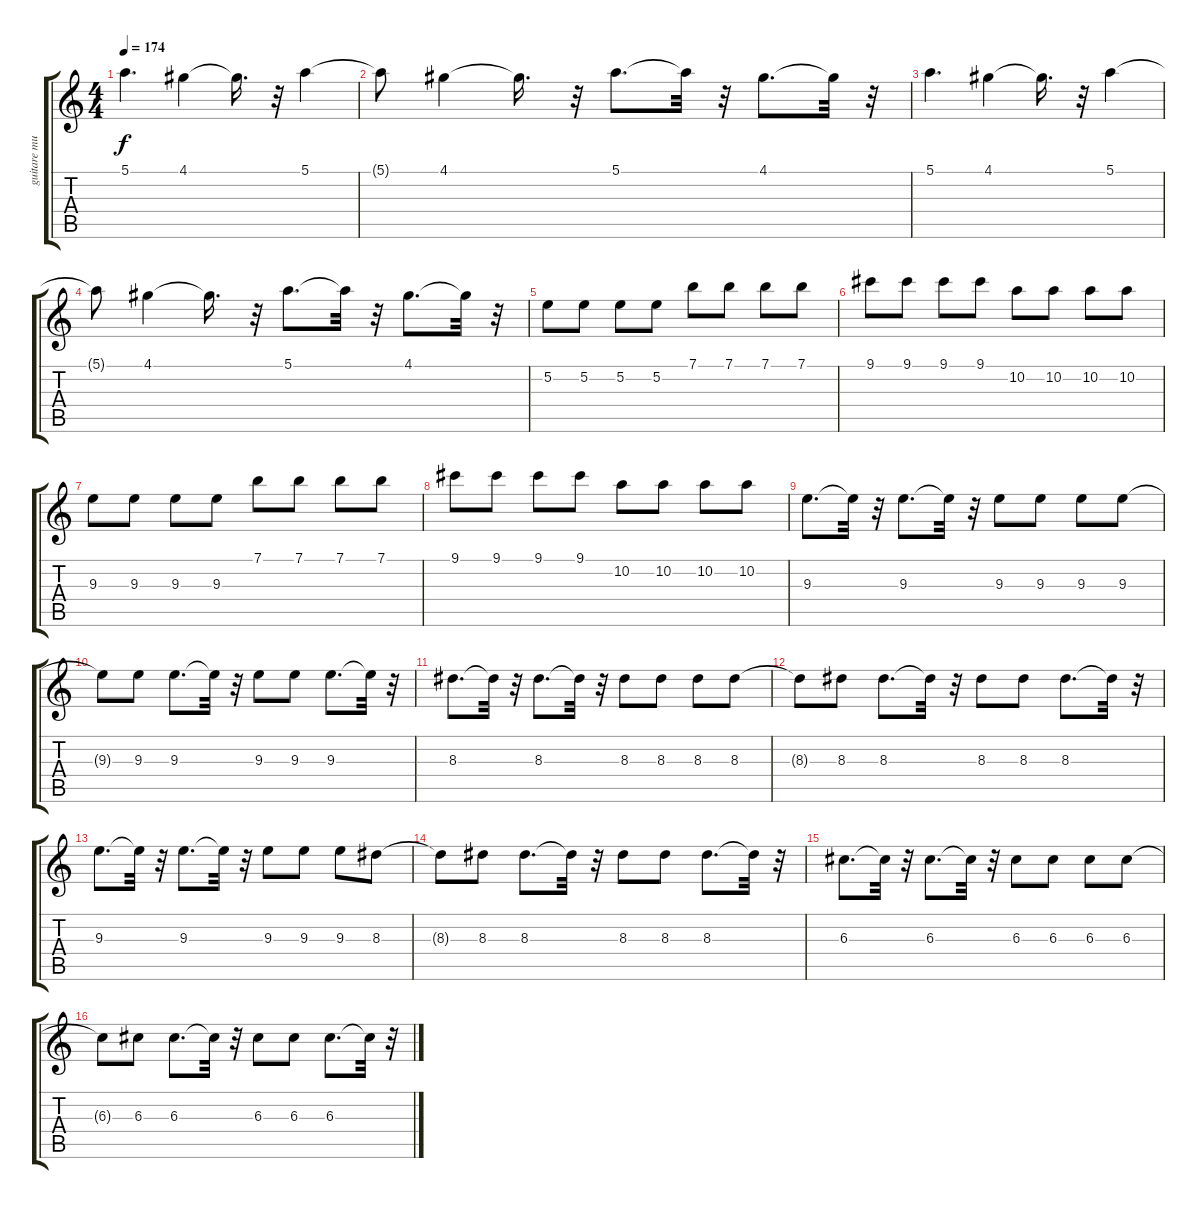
\track ("guitare muted" "guitare mu") {instrument distortionguitar}
\staff {score tabs}
\tuning (E4 B3 G3 D3 A2 E2) {hide}
\ts (4 4)
\tempo 174
\clef g2
\ks c
5.1.4{d dy f} 4.1.4 4.1{t}.16{d} r.32 5.1.4 |
5.1{t}.8 4.1.4 4.1{t}.16{d} r.32 5.1.8{d} 5.1{t}.32 r.32 4.1.8{d} 4.1{t}.32 r.32 |
5.1.4{d} 4.1.4 4.1{t}.16{d} r.32 5.1.4 |
5.1{t}.8 4.1.4 4.1{t}.16{d} r.32 5.1.8{d} 5.1{t}.32 r.32 4.1.8{d} 4.1{t}.32 r.32 |
5.2.8 5.2.8 5.2.8 5.2.8 7.1.8 7.1.8 7.1.8 7.1.8 |
9.1.8 9.1.8 9.1.8 9.1.8 10.2.8 10.2.8 10.2.8 10.2.8 |
9.3.8 9.3.8 9.3.8 9.3.8 7.1.8 7.1.8 7.1.8 7.1.8 |
9.1.8 9.1.8 9.1.8 9.1.8 10.2.8 10.2.8 10.2.8 10.2.8 |
9.3.8{d} 9.3{t}.32 r.32 9.3.8{d} 9.3{t}.32 r.32 9.3.8 9.3.8 9.3.8 9.3.8 |
9.3{t}.8 9.3.8 9.3.8{d} 9.3{t}.32 r.32 9.3.8 9.3.8 9.3.8{d} 9.3{t}.32 r.32 |
8.3.8{d} 8.3{t}.32 r.32 8.3.8{d} 8.3{t}.32 r.32 8.3.8 8.3.8 8.3.8 8.3.8 |
8.3{t}.8 8.3.8 8.3.8{d} 8.3{t}.32 r.32 8.3.8 8.3.8 8.3.8{d} 8.3{t}.32 r.32 |
9.3.8{d} 9.3{t}.32 r.32 9.3.8{d} 9.3{t}.32 r.32 9.3.8 9.3.8 9.3.8 8.3.8 |
8.3{t}.8 8.3.8 8.3.8{d} 8.3{t}.32 r.32 8.3.8 8.3.8 8.3.8{d} 8.3{t}.32 r.32 |
6.3.8{d} 6.3{t}.32 r.32 6.3.8{d} 6.3{t}.32 r.32 6.3.8 6.3.8 6.3.8 6.3.8 |
6.3{t}.8 6.3.8 6.3.8{d} 6.3{t}.32 r.32 6.3.8 6.3.8 6.3.8{d} 6.3{t}.32 r.32
